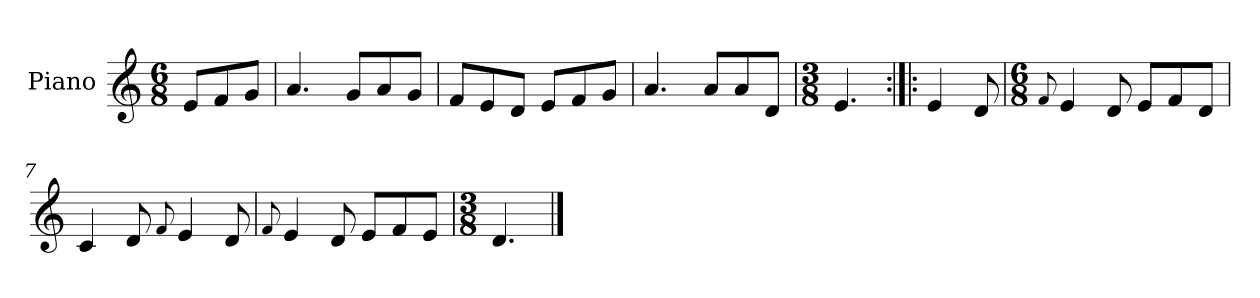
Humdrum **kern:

**kern
*part1
*staff1
*I"Piano
*I'Pno.
*clefG2
*k[]
*M6/8
=
8e/L
8f/
8g/J
=1
4.a/
8g/L
8a/
8g/J
=2
8f/L
8e/
8d/J
8e/L
8f/
8g/J
=3
4.a/
8a/L
8a/
8d/J
=4
*M3/8
4.e/
=5:|!|:
4e/
8d/
=6
*M6/8
8qqf/
4e/
8d/
8e/L
8f/
8d/J
=7
4c/
8d/
8qqf/
4e/
8d/
!!LO:LB:g=z
=8
8qqf/
4e/
8d/
8e/L
8f/
8e/J
=9
*M3/8
4.d/
==
*-
